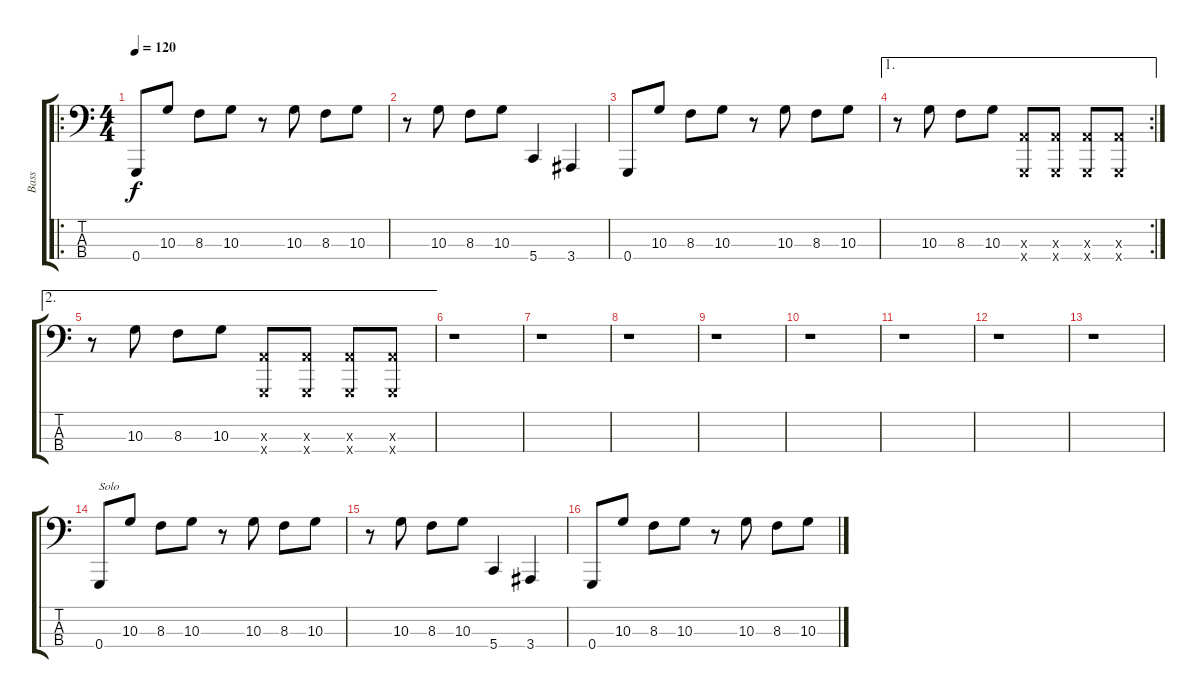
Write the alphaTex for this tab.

\track ("Bass" "Bass") {instrument electricbasspick}
\staff {score tabs}
\tuning (G2 D2 A1 G0) {hide}
\ro
\ts (4 4)
\tempo 120
\clef f4
\ks c
0.4.8{dy f} 10.3.8 8.3.8 10.3.8 r.8 10.3.8 8.3.8 10.3.8 |
r.8 10.3.8 8.3.8 10.3.8 5.4.4 3.4.4 |
0.4.8 10.3.8 8.3.8 10.3.8 r.8 10.3.8 8.3.8 10.3.8 |
\ae 1
\rc 2
r.8 10.3.8 8.3.8 10.3.8 (0.3{x} 0.4{x}).8 (0.3{x} 0.4{x}).8 (0.3{x} 0.4{x}).8 (0.3{x} 0.4{x}).8 |
\ae 2
r.8 10.3.8 8.3.8 10.3.8 (0.3{x} 0.4{x}).8 (0.3{x} 0.4{x}).8 (0.3{x} 0.4{x}).8 (0.3{x} 0.4{x}).8 |
r.1 |
r.1 |
r.1 |
r.1 |
r.1 |
r.1 |
r.1 |
r.1 |
0.4.8{txt "Solo" volume 9} 10.3.8 8.3.8 10.3.8 r.8 10.3.8 8.3.8 10.3.8 |
r.8 10.3.8 8.3.8 10.3.8 5.4.4 3.4.4 |
0.4.8 10.3.8 8.3.8 10.3.8 r.8 10.3.8 8.3.8 10.3.8
